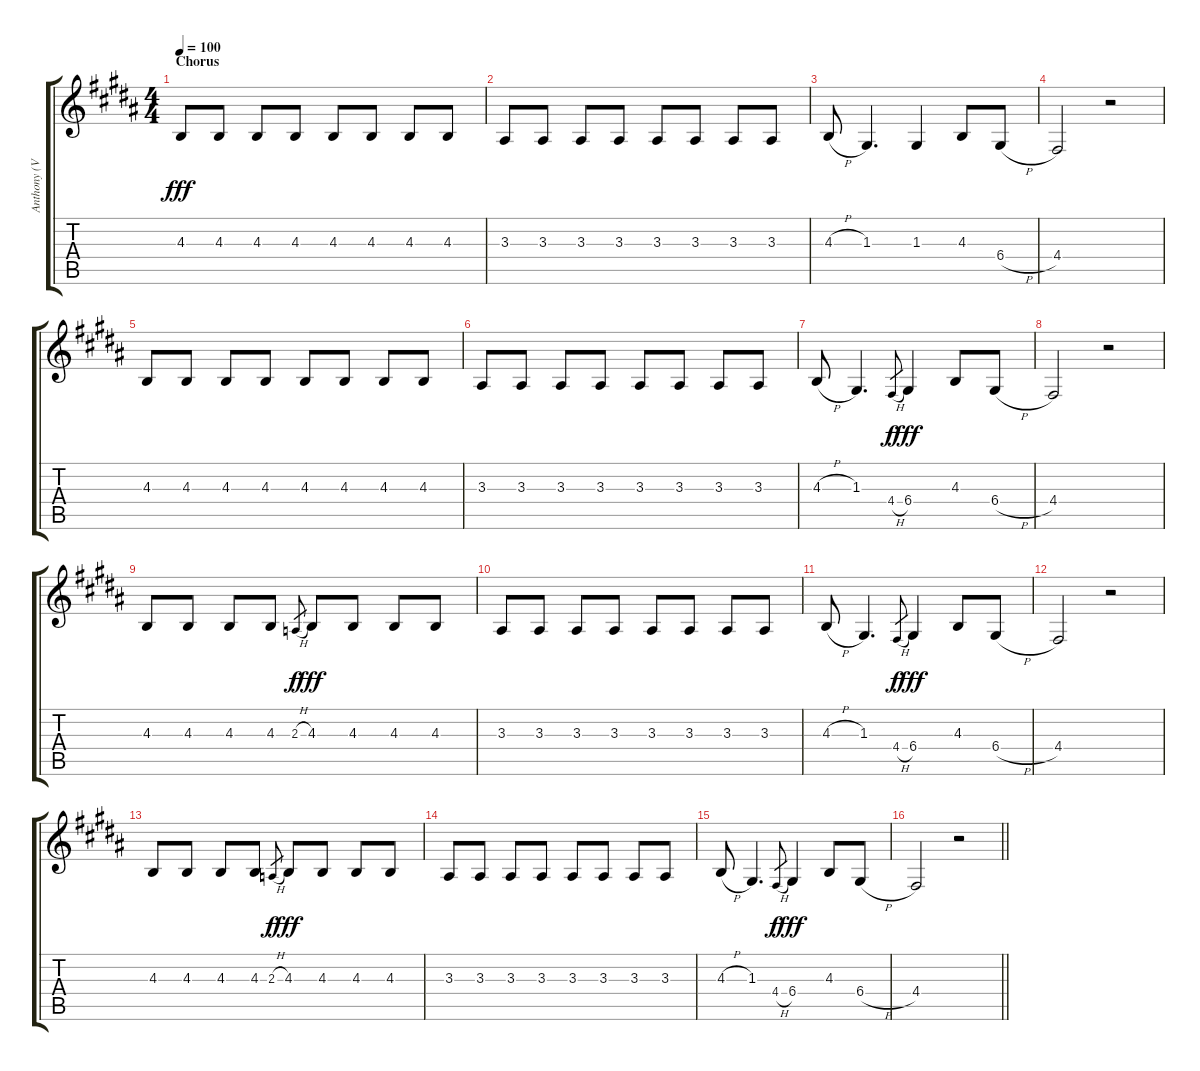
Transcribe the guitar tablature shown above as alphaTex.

\track ("Anthony (Vocals)" "Anthony (V") {instrument altosax}
\staff {score tabs}
\tuning (E4 B3 G3 D3 A2 E2) {hide}
\ts (4 4)
\section ("" "Chorus")
\tempo 100
\clef g2
\ks b
4.3.8{dy fff} 4.3.8 4.3.8 4.3.8 4.3.8 4.3.8 4.3.8 4.3.8 |
3.3.8 3.3.8 3.3.8 3.3.8 3.3.8 3.3.8 3.3.8 3.3.8 |
4.3{h}.8 1.3.4{d} 1.3.4 4.3.8 6.4{h}.8 |
4.4.2 r.2 |
4.3.8 4.3.8 4.3.8 4.3.8 4.3.8 4.3.8 4.3.8 4.3.8 |
3.3.8 3.3.8 3.3.8 3.3.8 3.3.8 3.3.8 3.3.8 3.3.8 |
4.3{h}.8 1.3.4{d} 4.4{h}.8{gr dy f} 6.4.4{dy fff} 4.3.8 6.4{h}.8 |
4.4.2 r.2 |
4.3.8 4.3.8 4.3.8 4.3.8 2.3{h}.8{gr dy f} 4.3.8{dy fff} 4.3.8 4.3.8 4.3.8 |
3.3.8 3.3.8 3.3.8 3.3.8 3.3.8 3.3.8 3.3.8 3.3.8 |
4.3{h}.8 1.3.4{d} 4.4{h}.8{gr dy f} 6.4.4{dy fff} 4.3.8 6.4{h}.8 |
4.4.2 r.2 |
4.3.8 4.3.8 4.3.8 4.3.8 2.3{h}.8{gr dy f} 4.3.8{dy fff} 4.3.8 4.3.8 4.3.8 |
3.3.8 3.3.8 3.3.8 3.3.8 3.3.8 3.3.8 3.3.8 3.3.8 |
4.3{h}.8 1.3.4{d} 4.4{h}.8{gr dy f} 6.4.4{dy fff} 4.3.8 6.4{h}.8 |
\barLineRight lightlight
4.4.2 r.2
